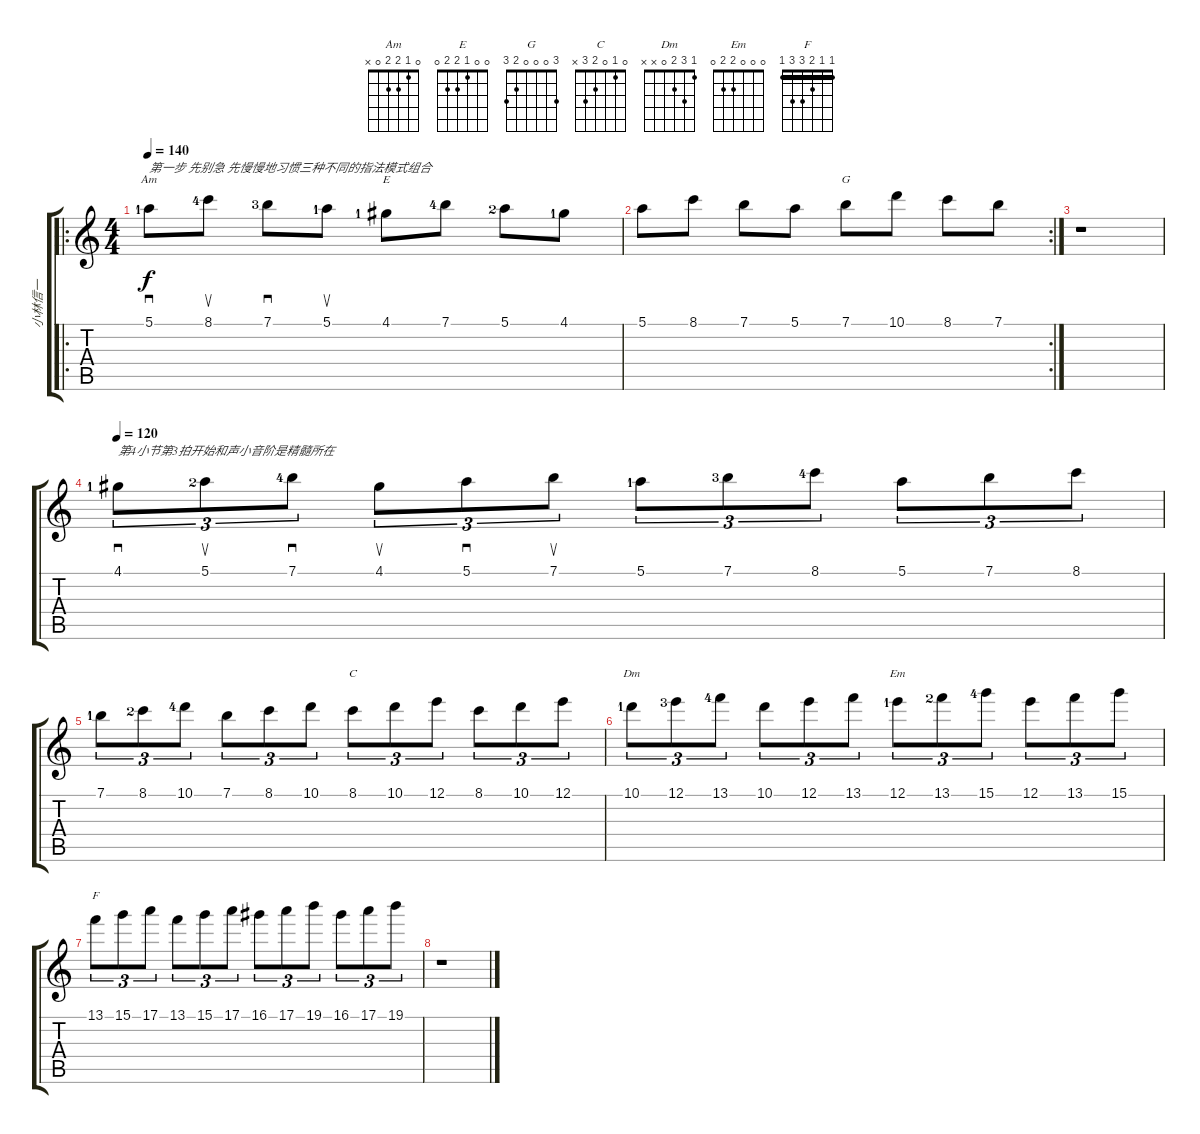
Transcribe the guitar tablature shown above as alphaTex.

\track ("小林信一" "小林信一") {instrument overdrivenguitar}
\staff {score tabs}
\tuning (E4 B3 G3 D3 A2 E2) {hide}
\chord ("Am" 0 1 2 2 0 x)
\chord ("E" 0 0 1 2 2 0)
\chord ("G" 3 0 0 0 2 3)
\chord ("C" 0 1 0 2 3 x)
\chord ("Dm" 1 3 2 0 x x)
\chord ("Em" 0 0 0 2 2 0)
\chord ("F" 1 1 2 3 3 1) {barre 1}
\ro
\ts (4 4)
\tempo 140
\clef g2
\ks c
5.1{lf 2}.8{sd ch "Am" txt "第一步 先别急 先慢慢地习惯三种不同的指法模式组合" dy f} 8.1{lf 5}.8{su} 7.1{lf 4}.8{sd} 5.1{lf 2}.8{su} 4.1{lf 2}.8{ch "E"} 7.1{lf 5}.8 5.1{lf 3}.8 4.1{lf 2}.8 |
\rc 2
5.1.8 8.1.8 7.1.8 5.1.8 7.1.8{ch "G"} 10.1.8 8.1.8 7.1.8 |
r.1 |
\tempo 120
4.1{lf 2}.8{sd tu (3 2) txt "第4小节第3拍开始和声小音阶是精髓所在"} 5.1{lf 3}.8{su tu (3 2)} 7.1{lf 5}.8{sd tu (3 2)} 4.1.8{su tu (3 2)} 5.1.8{sd tu (3 2)} 7.1.8{su tu (3 2)} 5.1{lf 2}.8{tu (3 2)} 7.1{lf 4}.8{tu (3 2)} 8.1{lf 5}.8{tu (3 2)} 5.1.8{tu (3 2)} 7.1.8{tu (3 2)} 8.1.8{tu (3 2)} |
7.1{lf 2}.8{tu (3 2)} 8.1{lf 3}.8{tu (3 2)} 10.1{lf 5}.8{tu (3 2)} 7.1.8{tu (3 2)} 8.1.8{tu (3 2)} 10.1.8{tu (3 2)} 8.1.8{tu (3 2) ch "C"} 10.1.8{tu (3 2)} 12.1.8{tu (3 2)} 8.1.8{tu (3 2)} 10.1.8{tu (3 2)} 12.1.8{tu (3 2)} |
10.1{lf 2}.8{tu (3 2) ch "Dm"} 12.1{lf 4}.8{tu (3 2)} 13.1{lf 5}.8{tu (3 2)} 10.1.8{tu (3 2)} 12.1.8{tu (3 2)} 13.1.8{tu (3 2)} 12.1{lf 2}.8{tu (3 2) ch "Em"} 13.1{lf 3}.8{tu (3 2)} 15.1{lf 5}.8{tu (3 2)} 12.1.8{tu (3 2)} 13.1.8{tu (3 2)} 15.1.8{tu (3 2)} |
13.1.8{tu (3 2) ch "F"} 15.1.8{tu (3 2)} 17.1.8{tu (3 2)} 13.1.8{tu (3 2)} 15.1.8{tu (3 2)} 17.1.8{tu (3 2)} 16.1.8{tu (3 2)} 17.1.8{tu (3 2)} 19.1.8{tu (3 2)} 16.1.8{tu (3 2)} 17.1.8{tu (3 2)} 19.1.8{tu (3 2)} |
r.1
